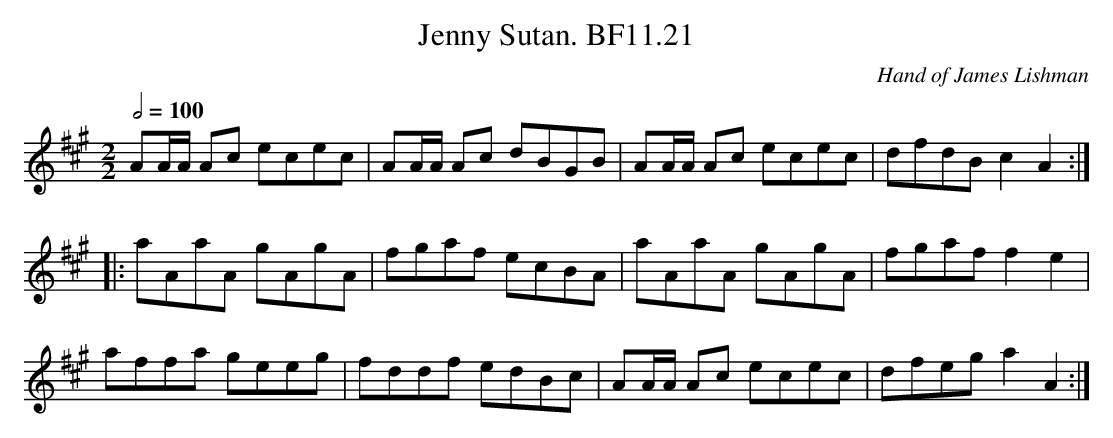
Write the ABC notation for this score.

X:1
T:Jenny Sutan. BF11.21
M:2/2
L:1/8
Q:1/2=100
C:Hand of James Lishman
K:A major
AA/2A/2 Ac ecec|AA/2A/2 Ac dBGB|AA/2A/2 Ac ecec|dfdB c2A2:|
|:aAaA gAgA|fgaf ecBA|aAaA gAgA|fgaf f2e2|
affa geeg|fddf edBc|AA/2A/2 Ac ecec|dfega2A2:|
